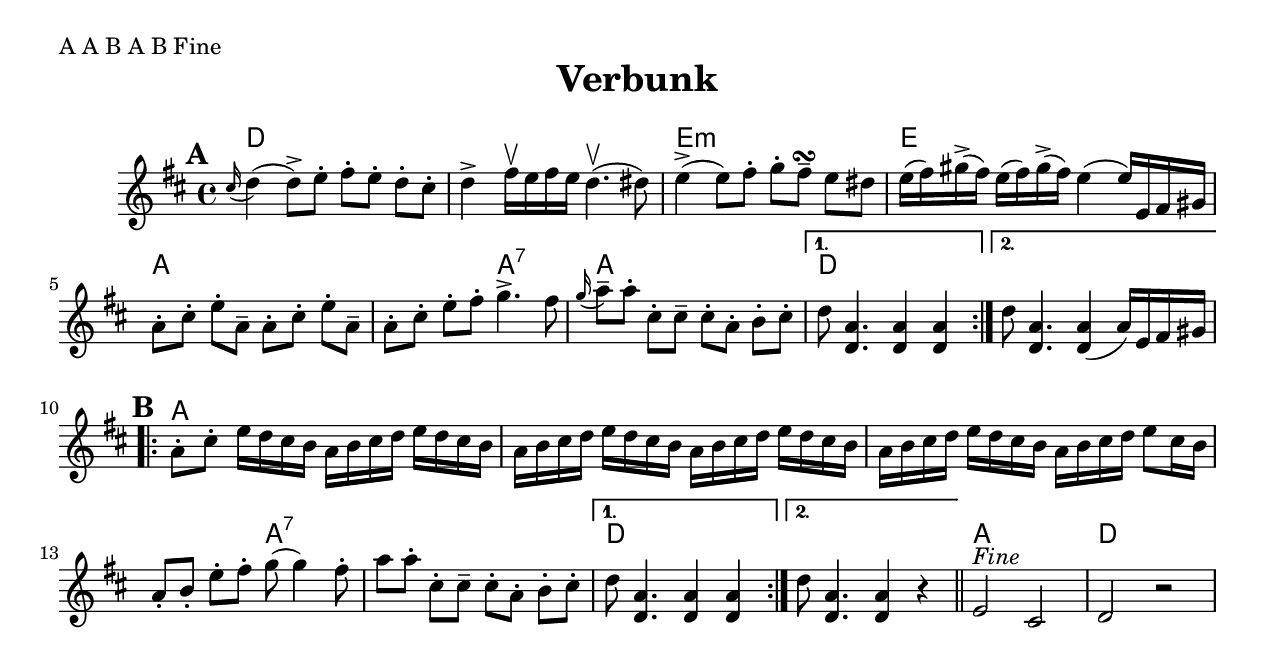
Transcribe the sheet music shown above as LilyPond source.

\version "2.18.0"
\include "english.ly"
\paper{
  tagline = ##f
  print-all-headers = ##t
  #(set-paper-size "letter")
}
date = #(strftime "%d-%m-%Y" (localtime (current-time)))

%\markup{ \italic{ " Updated " \date  }  }

\markup{ A A B A B Fine}

global = {
  \clef treble
  \key d \major
  \time 4/4
  \set Score.markFormatter = #format-mark-box-alphabet
}

%#################################### Melody ########################
diddle = { a16 b cs d e d cs b }

melody = \relative c'' {
  \global
  %\partial 16*3 a16 d f   %lead in notes

  \repeat volta 2{
    \mark \default
    \grace cs16 (d4)(d8->) e -.fs-. [e-.] d-. [cs-.]|
    d4-> fs16\upbow e fs e d4.\upbow(ds8)
    e4->(e8) fs-. g-. fs--\turn e [ds]|
    e16(fs) gs->(fs) e16(fs) gs->(fs)  e4(e16) e, fs gs|

    a8-. cs-. e-. [a, --]  a8-. cs-. e-. [a, --]
    a8-. cs-. e-. [fs-.] g4.-> fs8
    \grace g16(a8--) a-. cs,-. [cs --] cs-. a-. b-.[cs-.]

  }
  \alternative {
    {  d8 <a d,>4.  <a d,>4 <a d,>}
    {  d8 <a d,>4.  <a d,>4 (a16) e fs gs}
  }

  \repeat volta 2{
    \mark \default
    a8-. cs-. e16 d cs b \diddle
    \diddle \diddle
    \diddle a16 b cs d e8 cs16 b |  %add a slur
    a8-. [b-.]  e-. [fs-.] g(g4) fs8-.|
    a8 a-. cs,-. [cs --] cs-. a-. b-.[cs-.]



  }
  \alternative {
    { d8 <a d,>4.  <a d,>4 <a d,>}
    { d8 <a d,>4.  <a d,>4 r }
  }
  \bar"||"
  e2^\markup{\italic{Fine}} cs
  d2 r
}
%################################# Lyrics #####################
%\addlyrics{  }
%################################# Chords #######################
harmonies = \chordmode {
  d1*2
  e1:m
  e1
  a2*3
  a2:7
  a1
  d1*2
  %b
  a2*7
  a2*3:7
  d1*2
  a1
  d1
}

\score {
  <<
    \new ChordNames {
      \set chordChanges = ##t
      \harmonies
    }
    \new Staff
    \melody
  >>
  \header{
    title= "Verbunk"
    subtitle=""
    composer= ""
    instrument =""
    arranger= ""
  }
  \layout{indent = 1.0\cm}
  \midi {
    \tempo 4 = 120

    % \midi { }
  }
}
%{
% more verses:
\markup{}
\markup {
  \fill-line {
    \hspace #0.1 % distance from left margin
    \column {
      \line { "1."
	\column {
	  ""
	}
      }
      \hspace #0.2 % vertical distance between verses
      \line { "2."
	\column {
	 ""
	}
      }
    }
    \hspace #0.1  % horiz. distance between columns
    \column {
      \line { "3."
	\column {
	  ""
	}
      }
      \hspace #0.2 % distance between verses
      \line { "4."
	\column {
	 ""
	}
      }
    }
    \hspace #0.1 % distance to right margin
  }
}

%}
